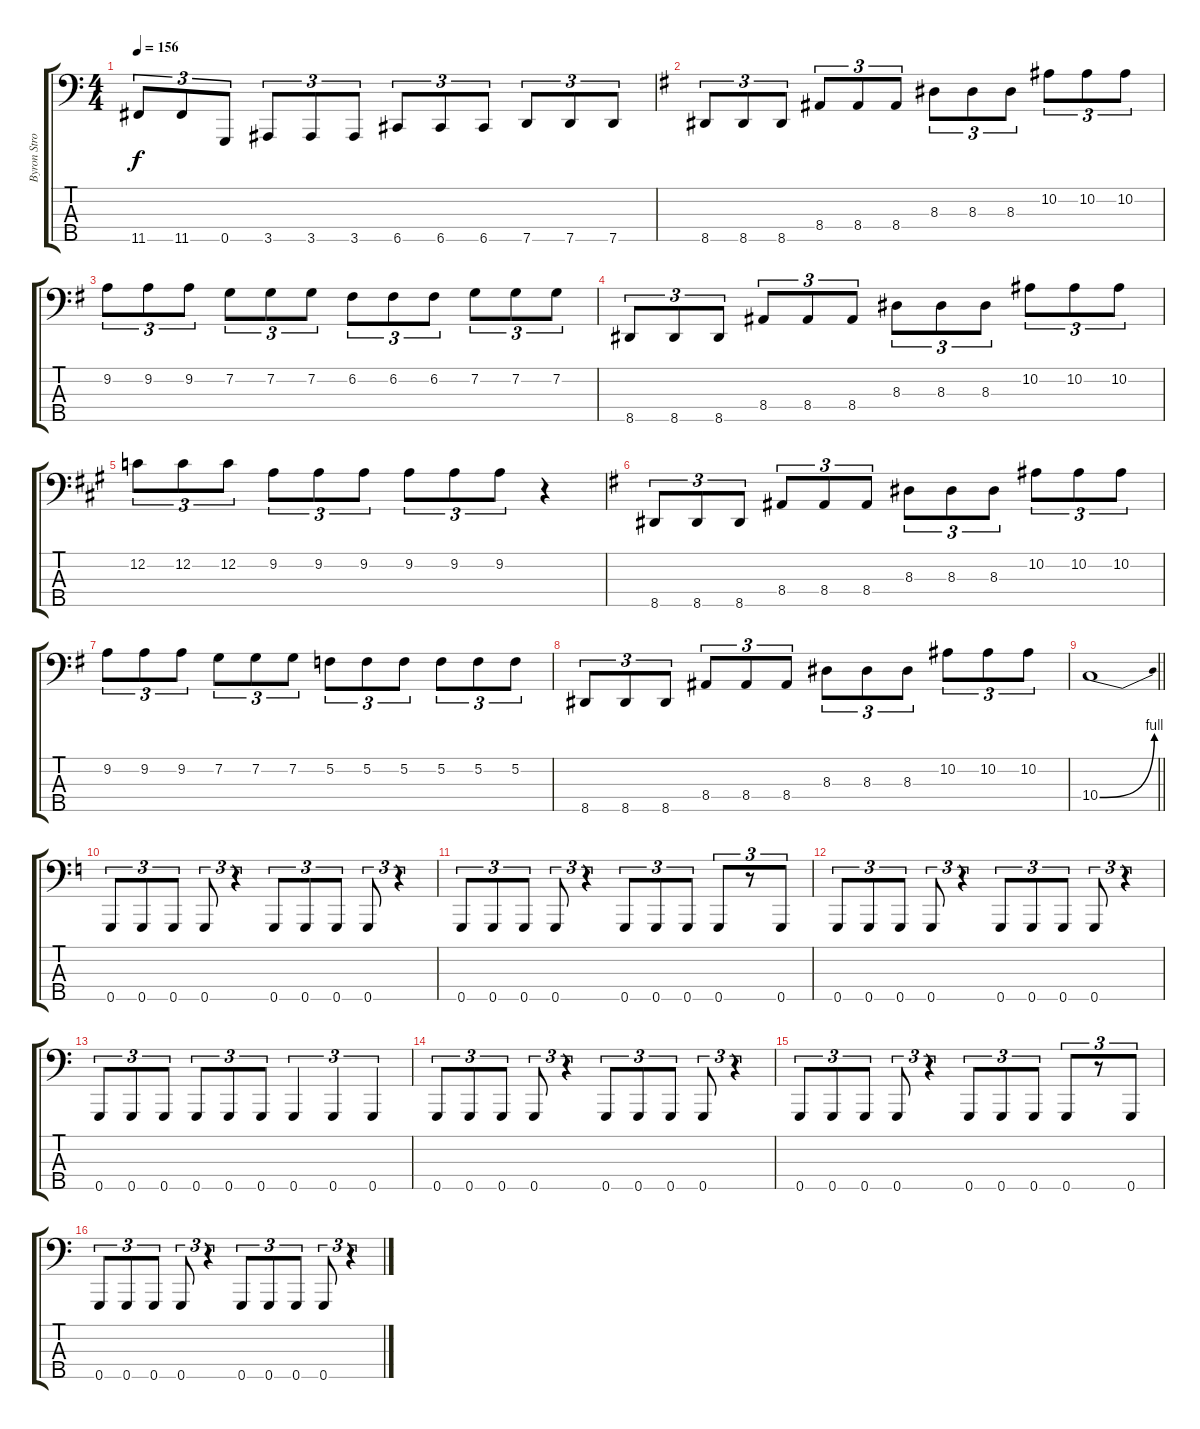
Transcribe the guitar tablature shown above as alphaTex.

\track ("Byron Stroud" "Byron Stro") {instrument electricbasspick}
\staff {score tabs}
\tuning (F2 C2 G1 D1 G0) {hide}
\ts (4 4)
\tempo 156
\clef f4
\ks c
11.5.8{tu (3 2) dy f} 11.5.8{tu (3 2)} 0.5.8{tu (3 2)} 3.5.8{tu (3 2)} 3.5.8{tu (3 2)} 3.5.8{tu (3 2)} 6.5.8{tu (3 2)} 6.5.8{tu (3 2)} 6.5.8{tu (3 2)} 7.5.8{tu (3 2)} 7.5.8{tu (3 2)} 7.5.8{tu (3 2)} |
\ks g
8.5.8{tu (3 2)} 8.5.8{tu (3 2)} 8.5.8{tu (3 2)} 8.4.8{tu (3 2)} 8.4.8{tu (3 2)} 8.4.8{tu (3 2)} 8.3.8{tu (3 2)} 8.3.8{tu (3 2)} 8.3.8{tu (3 2)} 10.2.8{tu (3 2)} 10.2.8{tu (3 2)} 10.2.8{tu (3 2)} |
9.2.8{tu (3 2)} 9.2.8{tu (3 2)} 9.2.8{tu (3 2)} 7.2.8{tu (3 2)} 7.2.8{tu (3 2)} 7.2.8{tu (3 2)} 6.2.8{tu (3 2)} 6.2.8{tu (3 2)} 6.2.8{tu (3 2)} 7.2.8{tu (3 2)} 7.2.8{tu (3 2)} 7.2.8{tu (3 2)} |
8.5.8{tu (3 2)} 8.5.8{tu (3 2)} 8.5.8{tu (3 2)} 8.4.8{tu (3 2)} 8.4.8{tu (3 2)} 8.4.8{tu (3 2)} 8.3.8{tu (3 2)} 8.3.8{tu (3 2)} 8.3.8{tu (3 2)} 10.2.8{tu (3 2)} 10.2.8{tu (3 2)} 10.2.8{tu (3 2)} |
\ks a
12.2.8{tu (3 2)} 12.2.8{tu (3 2)} 12.2.8{tu (3 2)} 9.2.8{tu (3 2)} 9.2.8{tu (3 2)} 9.2.8{tu (3 2)} 9.2.8{tu (3 2)} 9.2.8{tu (3 2)} 9.2.8{tu (3 2)} r.4 |
\ks g
8.5.8{tu (3 2)} 8.5.8{tu (3 2)} 8.5.8{tu (3 2)} 8.4.8{tu (3 2)} 8.4.8{tu (3 2)} 8.4.8{tu (3 2)} 8.3.8{tu (3 2)} 8.3.8{tu (3 2)} 8.3.8{tu (3 2)} 10.2.8{tu (3 2)} 10.2.8{tu (3 2)} 10.2.8{tu (3 2)} |
9.2.8{tu (3 2)} 9.2.8{tu (3 2)} 9.2.8{tu (3 2)} 7.2.8{tu (3 2)} 7.2.8{tu (3 2)} 7.2.8{tu (3 2)} 5.2.8{tu (3 2)} 5.2.8{tu (3 2)} 5.2.8{tu (3 2)} 5.2.8{tu (3 2)} 5.2.8{tu (3 2)} 5.2.8{tu (3 2)} |
8.5.8{tu (3 2)} 8.5.8{tu (3 2)} 8.5.8{tu (3 2)} 8.4.8{tu (3 2)} 8.4.8{tu (3 2)} 8.4.8{tu (3 2)} 8.3.8{tu (3 2)} 8.3.8{tu (3 2)} 8.3.8{tu (3 2)} 10.2.8{tu (3 2)} 10.2.8{tu (3 2)} 10.2.8{tu (3 2)} |
\barLineRight lightlight
10.4{be (bend 0 0 60 4)}.1 |
\ks c
0.5.8{tu (3 2)} 0.5.8{tu (3 2)} 0.5.8{tu (3 2)} 0.5.8{tu (3 2)} r.4{tu (3 2)} 0.5.8{tu (3 2)} 0.5.8{tu (3 2)} 0.5.8{tu (3 2)} 0.5.8{tu (3 2)} r.4{tu (3 2)} |
0.5.8{tu (3 2)} 0.5.8{tu (3 2)} 0.5.8{tu (3 2)} 0.5.8{tu (3 2)} r.4{tu (3 2)} 0.5.8{tu (3 2)} 0.5.8{tu (3 2)} 0.5.8{tu (3 2)} 0.5.8{tu (3 2)} r.8{tu (3 2)} 0.5.8{tu (3 2)} |
0.5.8{tu (3 2)} 0.5.8{tu (3 2)} 0.5.8{tu (3 2)} 0.5.8{tu (3 2)} r.4{tu (3 2)} 0.5.8{tu (3 2)} 0.5.8{tu (3 2)} 0.5.8{tu (3 2)} 0.5.8{tu (3 2)} r.4{tu (3 2)} |
0.5.8{tu (3 2)} 0.5.8{tu (3 2)} 0.5.8{tu (3 2)} 0.5.8{tu (3 2)} 0.5.8{tu (3 2)} 0.5.8{tu (3 2)} 0.5.4{tu (3 2)} 0.5.4{tu (3 2)} 0.5.4{tu (3 2)} |
0.5.8{tu (3 2)} 0.5.8{tu (3 2)} 0.5.8{tu (3 2)} 0.5.8{tu (3 2)} r.4{tu (3 2)} 0.5.8{tu (3 2)} 0.5.8{tu (3 2)} 0.5.8{tu (3 2)} 0.5.8{tu (3 2)} r.4{tu (3 2)} |
0.5.8{tu (3 2)} 0.5.8{tu (3 2)} 0.5.8{tu (3 2)} 0.5.8{tu (3 2)} r.4{tu (3 2)} 0.5.8{tu (3 2)} 0.5.8{tu (3 2)} 0.5.8{tu (3 2)} 0.5.8{tu (3 2)} r.8{tu (3 2)} 0.5.8{tu (3 2)} |
0.5.8{tu (3 2)} 0.5.8{tu (3 2)} 0.5.8{tu (3 2)} 0.5.8{tu (3 2)} r.4{tu (3 2)} 0.5.8{tu (3 2)} 0.5.8{tu (3 2)} 0.5.8{tu (3 2)} 0.5.8{tu (3 2)} r.4{tu (3 2)}
